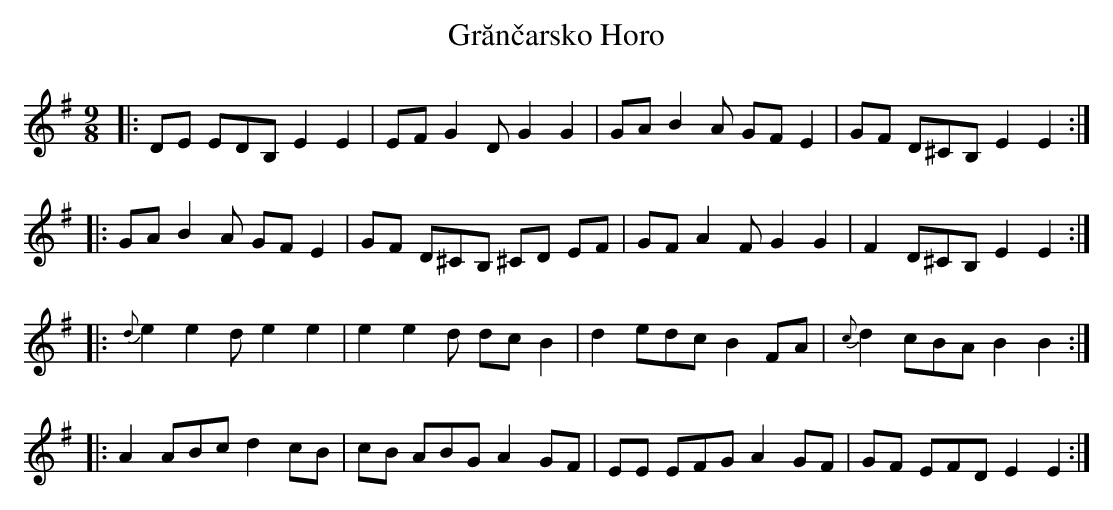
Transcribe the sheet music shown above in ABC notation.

X:1
T: Gr\uan\vcarsko Horo
M: 9/8
L: 1/8
K: Em
|:   DE EDB, E2 E2 | EF G2D    G2 G2 | GA B2A GF E2 |   GF D^CB, E2 E2 :|
|:   GA B2A  GF E2 | GF D^CB, ^CD EF | GF A2F G2 G2 |   F2 D^CB, E2 E2 :|
|:{d}e2 e2d  e2 e2 | e2 e2d    dc B2 | d2 edc B2 FA |{c}d2 cBA   B2 B2 :|
|:   A2 ABc  d2 cB | cB ABG    A2 GF | EE EFG A2 GF |   GF EFD   E2 E2 :|
